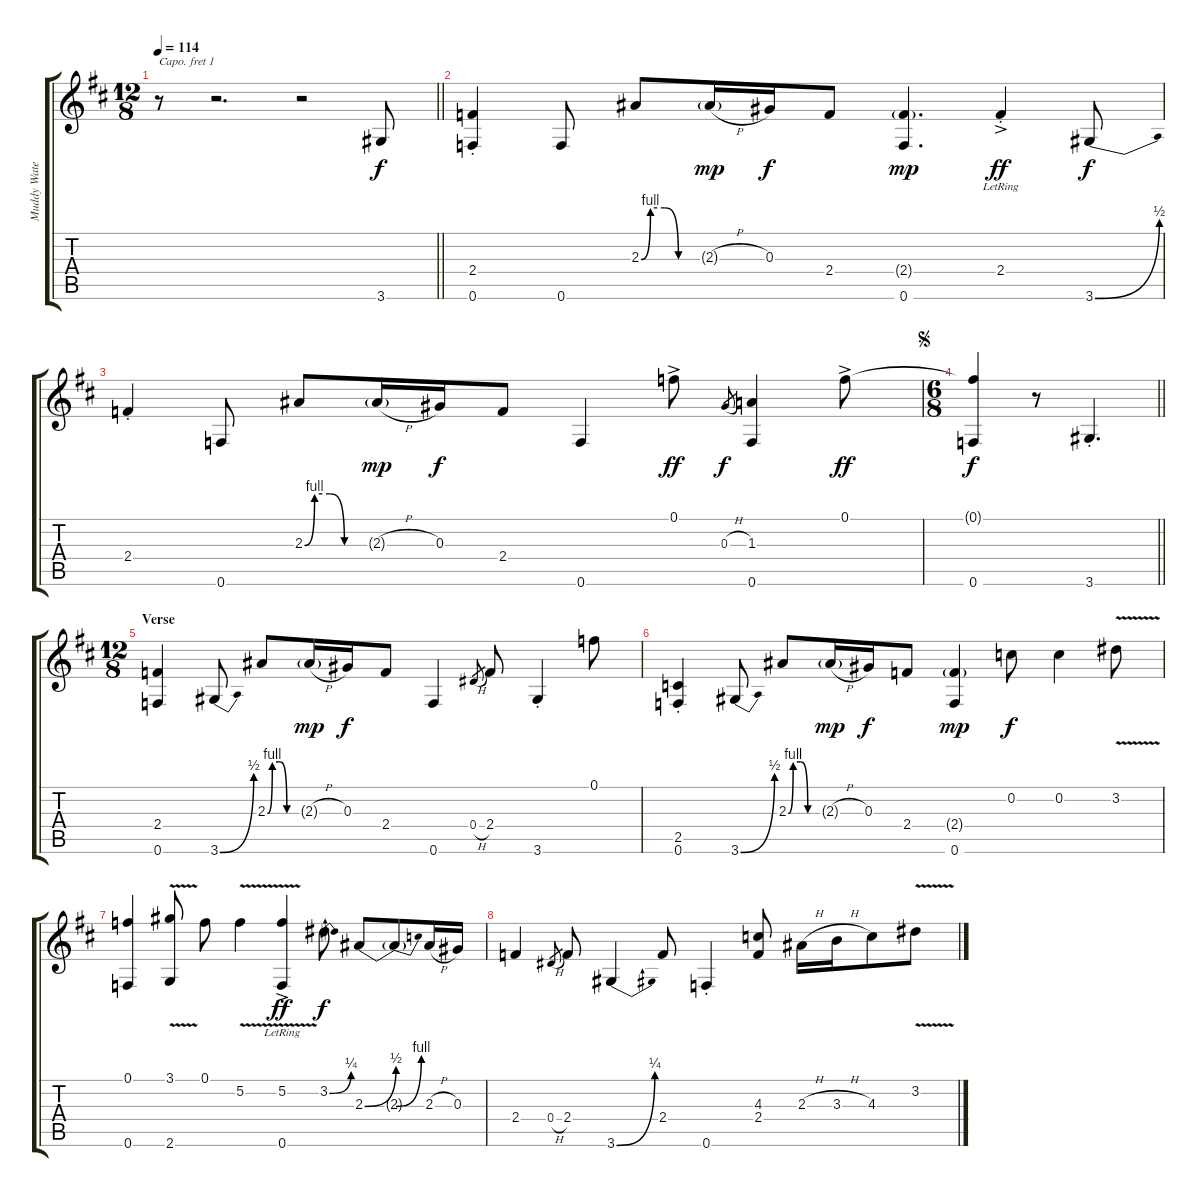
\track ("Muddy Waters" "Muddy Wate") {instrument acousticguitarsteel}
\staff {score tabs}
\capo 1
\tuning (E4 B3 G3 D3 A2 E2) {hide}
\ts (12 8)
\tempo 114
\clef g2
\barLineRight lightlight
\ks d
r.8{dy f instrument acousticguitarsteel} r.2{d} r.2 3.6.8 |
(2.4{st} 0.6{st}).4 0.6.8 2.3{be (custom 0 0 10 4 25 4 40 0 60 0)}.8 2.3{h g}.16{dy mp} 0.3.16{dy f} 2.4.8 (2.4{g} 0.6).4{d dy mp} 2.4{ac st lr}.4{dy ff} 3.6{be (bend 0 0 60 2)}.8{dy f} |
2.4{st}.4 0.6.8 2.3{be (custom 0 0 10 4 25 4 40 0 60 0)}.8 2.3{h g}.16{dy mp} 0.3.16{dy f} 2.4.8 0.6.4 0.1{ac}.8{dy ff} 0.3{h}.8{gr dy f} (1.3 0.6).4 0.1{ac}.8{dy ff} |
\ts (6 8)
\jump segno
\barLineRight lightlight
(0.1{t} 0.6).4{dy f} r.8 3.6{st}.4{d} |
\ts (12 8)
\section ("" "Verse")
(2.4 0.6).4 3.6{be (bend 0 0 60 2)}.8 2.3{be (custom 0 0 10 4 25 4 40 0 60 0)}.8 2.3{h g}.16{dy mp} 0.3.16{dy f} 2.4.8 0.6.4 0.4{h}.8{gr} 2.4.8 3.6{st}.4 0.1.8 |
(2.5{st} 0.6{st}).4 3.6{be (bend 0 0 60 2)}.8 2.3{be (custom 0 0 10 4 25 4 40 0 60 0)}.8 2.3{h g}.16{dy mp} 0.3.16{dy f} 2.4.8 (2.4{g} 0.6).4{dy mp} 0.2.8{dy f} 0.2.4 3.2{v}.8 |
(0.1 0.6).4 (3.1{v} 2.6{v}).8 0.1.8 5.2{v}.4 (5.2{v ac lr} 0.6{v ac lr}).4{dy ff} 3.2{be (bend 0 0 60 1)}.8{dy f} 2.3{be (bend 0 0 60 2)}.8 2.3{be (bend 0 0 60 4) t}.8 2.3{h}.16 0.3.16 |
2.4.4 0.4{h}.8{gr} 2.4.8 3.6{be (bend 0 0 60 1)}.4 2.4.8 0.6{st}.4 (4.3 2.4).8 2.3{h}.16 3.3{h}.16 4.3.8 3.2{v}.8
